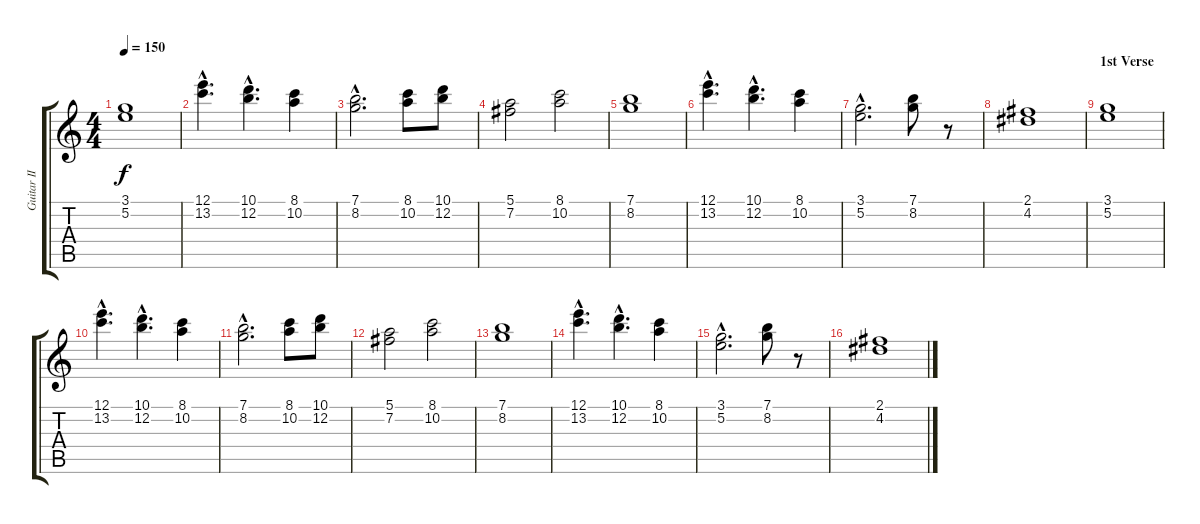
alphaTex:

\track ("Guitar II" "Guitar II") {instrument distortionguitar}
\staff {score tabs}
\tuning (E4 B3 G3 D3 A2 E2) {hide}
\ts (4 4)
\tempo 150
\clef g2
\ks c
(3.1 5.2).1{dy f} |
(12.1{hac} 13.2{hac}).4{d} (10.1{hac} 12.2{hac}).4{d} (8.1 10.2).4 |
(7.1{hac} 8.2{hac}).2{d} (8.1 10.2).8 (10.1 12.2).8 |
(5.1 7.2).2 (8.1 10.2).2 |
(7.1 8.2).1 |
(12.1{hac} 13.2{hac}).4{d} (10.1{hac} 12.2{hac}).4{d} (8.1 10.2).4 |
(3.1{hac} 5.2{hac}).2{d} (7.1 8.2).8 r.8 |
(2.1 4.2).1 |
\section ("" "1st Verse")
(3.1 5.2).1 |
(12.1{hac} 13.2{hac}).4{d} (10.1{hac} 12.2{hac}).4{d} (8.1 10.2).4 |
(7.1{hac} 8.2{hac}).2{d} (8.1 10.2).8 (10.1 12.2).8 |
(5.1 7.2).2 (8.1 10.2).2 |
(7.1 8.2).1 |
(12.1{hac} 13.2{hac}).4{d} (10.1{hac} 12.2{hac}).4{d} (8.1 10.2).4 |
(3.1{hac} 5.2{hac}).2{d} (7.1 8.2).8 r.8 |
(2.1 4.2).1
